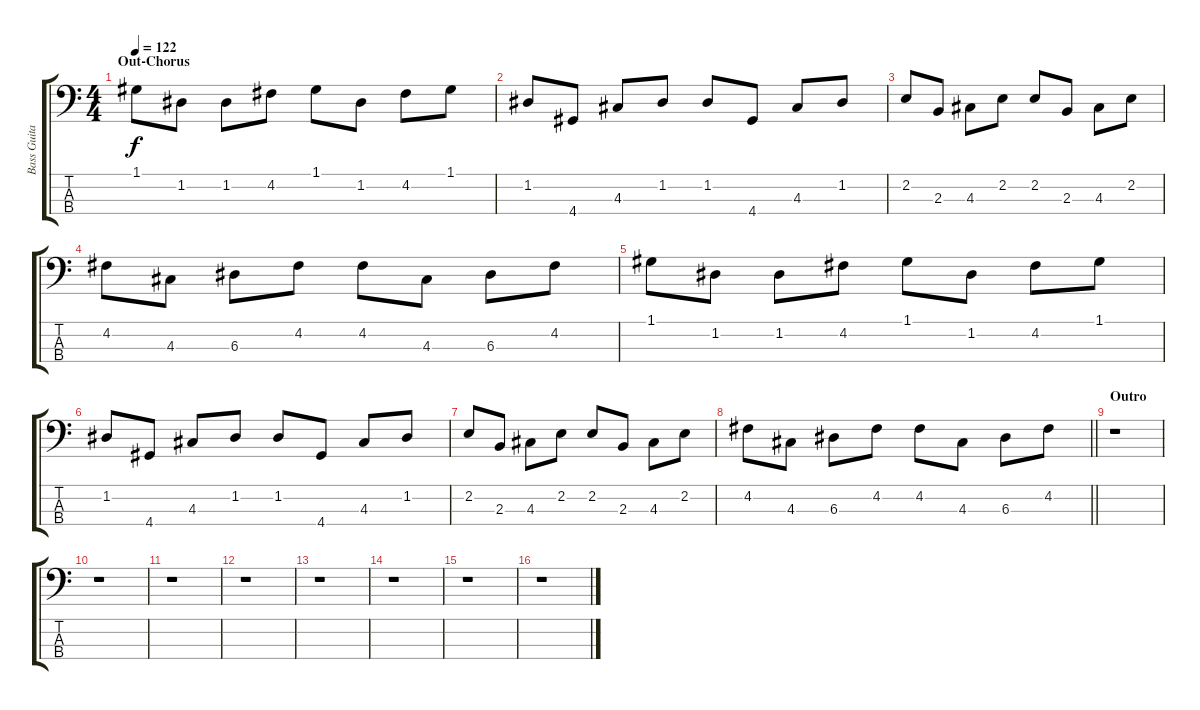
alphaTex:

\track ("Bass Guitar" "Bass Guita") {instrument electricbasspick}
\staff {score tabs}
\tuning (G2 D2 A1 E1) {hide}
\ts (4 4)
\section ("" "Out-Chorus")
\tempo 122
\clef f4
\ks c
1.1.8{dy f} 1.2.8 1.2.8 4.2.8 1.1.8 1.2.8 4.2.8 1.1.8 |
1.2.8 4.4.8 4.3.8 1.2.8 1.2.8 4.4.8 4.3.8 1.2.8 |
2.2.8 2.3.8 4.3.8 2.2.8 2.2.8 2.3.8 4.3.8 2.2.8 |
4.2.8 4.3.8 6.3.8 4.2.8 4.2.8 4.3.8 6.3.8 4.2.8 |
1.1.8 1.2.8 1.2.8 4.2.8 1.1.8 1.2.8 4.2.8 1.1.8 |
1.2.8 4.4.8 4.3.8 1.2.8 1.2.8 4.4.8 4.3.8 1.2.8 |
2.2.8 2.3.8 4.3.8 2.2.8 2.2.8 2.3.8 4.3.8 2.2.8 |
\barLineRight lightlight
4.2.8 4.3.8 6.3.8 4.2.8 4.2.8 4.3.8 6.3.8 4.2.8 |
\section ("" "Outro")
r.1 |
r.1 |
r.1 |
r.1 |
r.1 |
r.1 |
r.1 |
r.1
